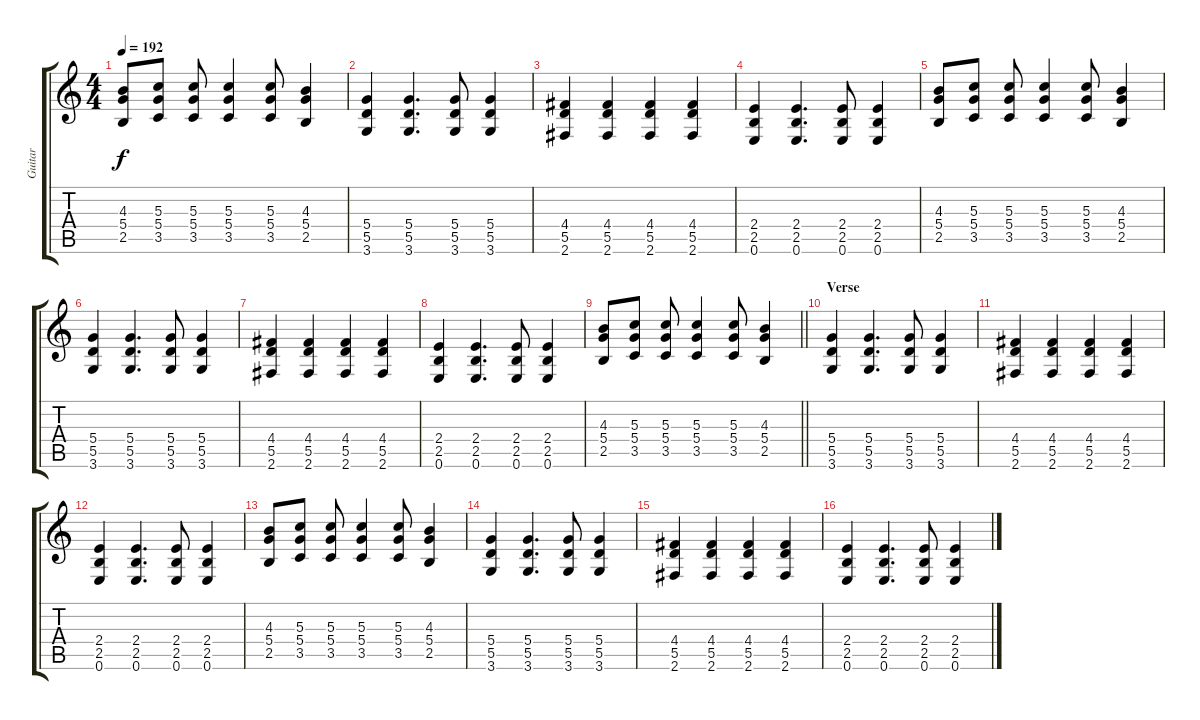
\track ("Guitar" "Guitar") {instrument acousticguitarsteel}
\staff {score tabs}
\tuning (E4 B3 G3 D3 A2 E2) {hide}
\ts (4 4)
\tempo 192
\clef g2
\ks c
(4.3 5.4 2.5).8{dy f} (5.3 5.4 3.5).8 (5.3 5.4 3.5).8 (5.3 5.4 3.5).4 (5.3 5.4 3.5).8 (4.3 5.4 2.5).4 |
(5.4 5.5 3.6).4 (5.4 5.5 3.6).4{d} (5.4 5.5 3.6).8 (5.4 5.5 3.6).4 |
(4.4 5.5 2.6).4 (4.4 5.5 2.6).4 (4.4 5.5 2.6).4 (4.4 5.5 2.6).4 |
(2.4 2.5 0.6).4 (2.4 2.5 0.6).4{d} (2.4 2.5 0.6).8 (2.4 2.5 0.6).4 |
(4.3 5.4 2.5).8 (5.3 5.4 3.5).8 (5.3 5.4 3.5).8 (5.3 5.4 3.5).4 (5.3 5.4 3.5).8 (4.3 5.4 2.5).4 |
(5.4 5.5 3.6).4 (5.4 5.5 3.6).4{d} (5.4 5.5 3.6).8 (5.4 5.5 3.6).4 |
(4.4 5.5 2.6).4 (4.4 5.5 2.6).4 (4.4 5.5 2.6).4 (4.4 5.5 2.6).4 |
(2.4 2.5 0.6).4 (2.4 2.5 0.6).4{d} (2.4 2.5 0.6).8 (2.4 2.5 0.6).4 |
\barLineRight lightlight
(4.3 5.4 2.5).8 (5.3 5.4 3.5).8 (5.3 5.4 3.5).8 (5.3 5.4 3.5).4 (5.3 5.4 3.5).8 (4.3 5.4 2.5).4 |
\section ("" "Verse ")
(5.4 5.5 3.6).4 (5.4 5.5 3.6).4{d} (5.4 5.5 3.6).8 (5.4 5.5 3.6).4 |
(4.4 5.5 2.6).4 (4.4 5.5 2.6).4 (4.4 5.5 2.6).4 (4.4 5.5 2.6).4 |
(2.4 2.5 0.6).4 (2.4 2.5 0.6).4{d} (2.4 2.5 0.6).8 (2.4 2.5 0.6).4 |
(4.3 5.4 2.5).8 (5.3 5.4 3.5).8 (5.3 5.4 3.5).8 (5.3 5.4 3.5).4 (5.3 5.4 3.5).8 (4.3 5.4 2.5).4 |
(5.4 5.5 3.6).4 (5.4 5.5 3.6).4{d} (5.4 5.5 3.6).8 (5.4 5.5 3.6).4 |
(4.4 5.5 2.6).4 (4.4 5.5 2.6).4 (4.4 5.5 2.6).4 (4.4 5.5 2.6).4 |
(2.4 2.5 0.6).4 (2.4 2.5 0.6).4{d} (2.4 2.5 0.6).8 (2.4 2.5 0.6).4
